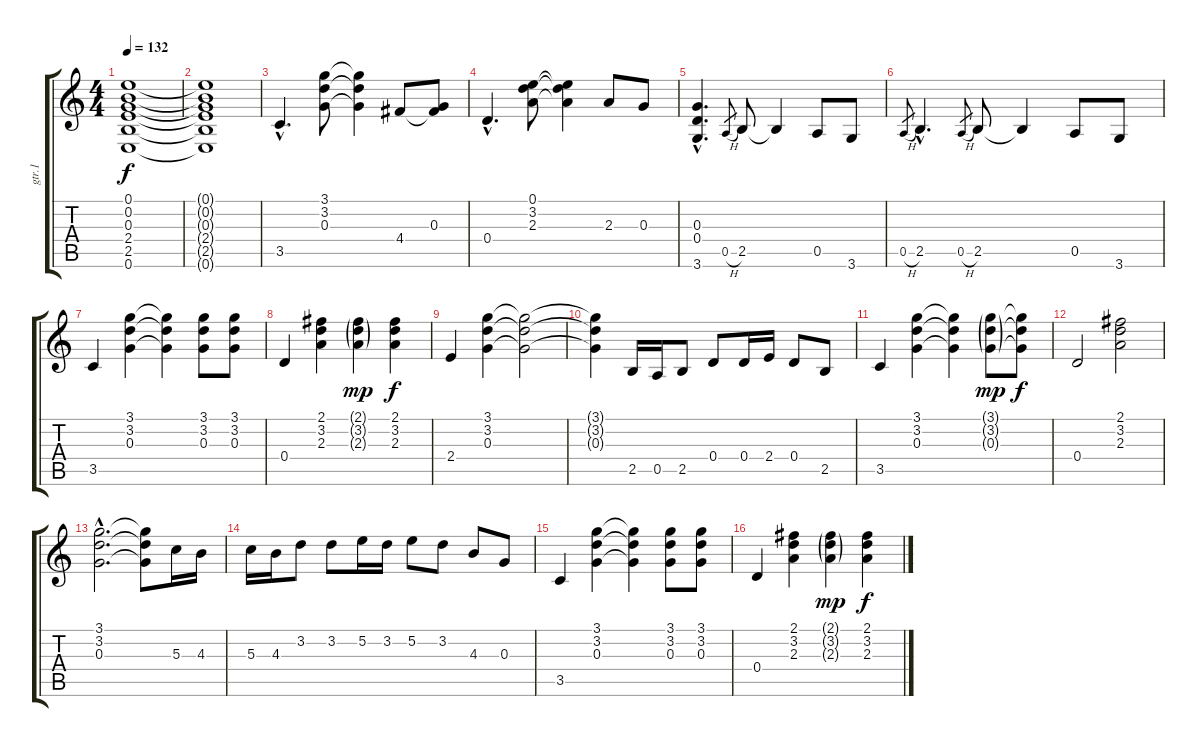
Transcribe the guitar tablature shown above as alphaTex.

\track ("gtr.1" "gtr.1") {instrument electricguitarclean}
\staff {score tabs}
\tuning (E4 B3 G3 D3 A2 E2) {hide}
\ts (4 4)
\tempo 132
\clef g2
\ks c
(0.1 0.2 0.3 2.4 2.5 0.6).1{dy f} |
(0.1{t} 0.2{t} 0.3{t} 2.4{t} 2.5{t} 0.6{t}).1 |
3.5{hac}.4{d} (3.1 3.2 0.3).8 (3.1{t} 3.2{t} 0.3{t}).4 4.4.8 (0.3 4.4{t}).8 |
0.4{hac}.4{d} (0.1 3.2 2.3).8 (0.1{t} 3.2{t} 2.3{t}).4 2.3.8 0.3.8 |
(0.3{hac} 0.4{hac} 3.6{hac}).4{d} 0.5{h}.8{gr} 2.5.8 2.5{t}.4 0.5.8 3.6.8 |
0.5{h}.8{gr} 2.5{hac}.4{d} 0.5{h}.8{gr} 2.5.8 2.5{t}.4 0.5.8 3.6.8 |
3.5.4 (3.1 3.2 0.3).4 (3.1{t} 3.2{t} 0.3{t}).4 (3.1 3.2 0.3).8 (3.1 3.2 0.3).8 |
0.4.4 (2.1 3.2 2.3).4 (2.1{g} 3.2{g} 2.3{g}).4{dy mp} (2.1 3.2 2.3).4{dy f} |
2.4.4 (3.1 3.2 0.3).4 (3.1{t} 3.2{t} 0.3{t}).2 |
(3.1{t} 3.2{t} 0.3{t}).4 2.5.16 0.5.16 2.5.8 0.4.8 0.4.16 2.4.16 0.4.8 2.5.8 |
3.5.4 (3.1 3.2 0.3).4 (3.1{t} 3.2{t} 0.3{t}).4 (3.1{g} 3.2{g} 0.3{g}).8{dy mp} (3.1{t} 3.2{t} 0.3{t}).8{dy f} |
0.4.2 (2.1 3.2 2.3).2 |
(3.1{hac} 3.2{hac} 0.3{hac}).2{d} (3.1{t} 3.2{t} 0.3{t}).8 5.3.16 4.3.16 |
5.3.16 4.3.16 3.2.8 3.2.8 5.2.16 3.2.16 5.2.8 3.2.8 4.3.8 0.3.8 |
3.5.4 (3.1 3.2 0.3).4 (3.1{t} 3.2{t} 0.3{t}).4 (3.1 3.2 0.3).8 (3.1 3.2 0.3).8 |
0.4.4 (2.1 3.2 2.3).4 (2.1{g} 3.2{g} 2.3{g}).4{dy mp} (2.1 3.2 2.3).4{dy f}
